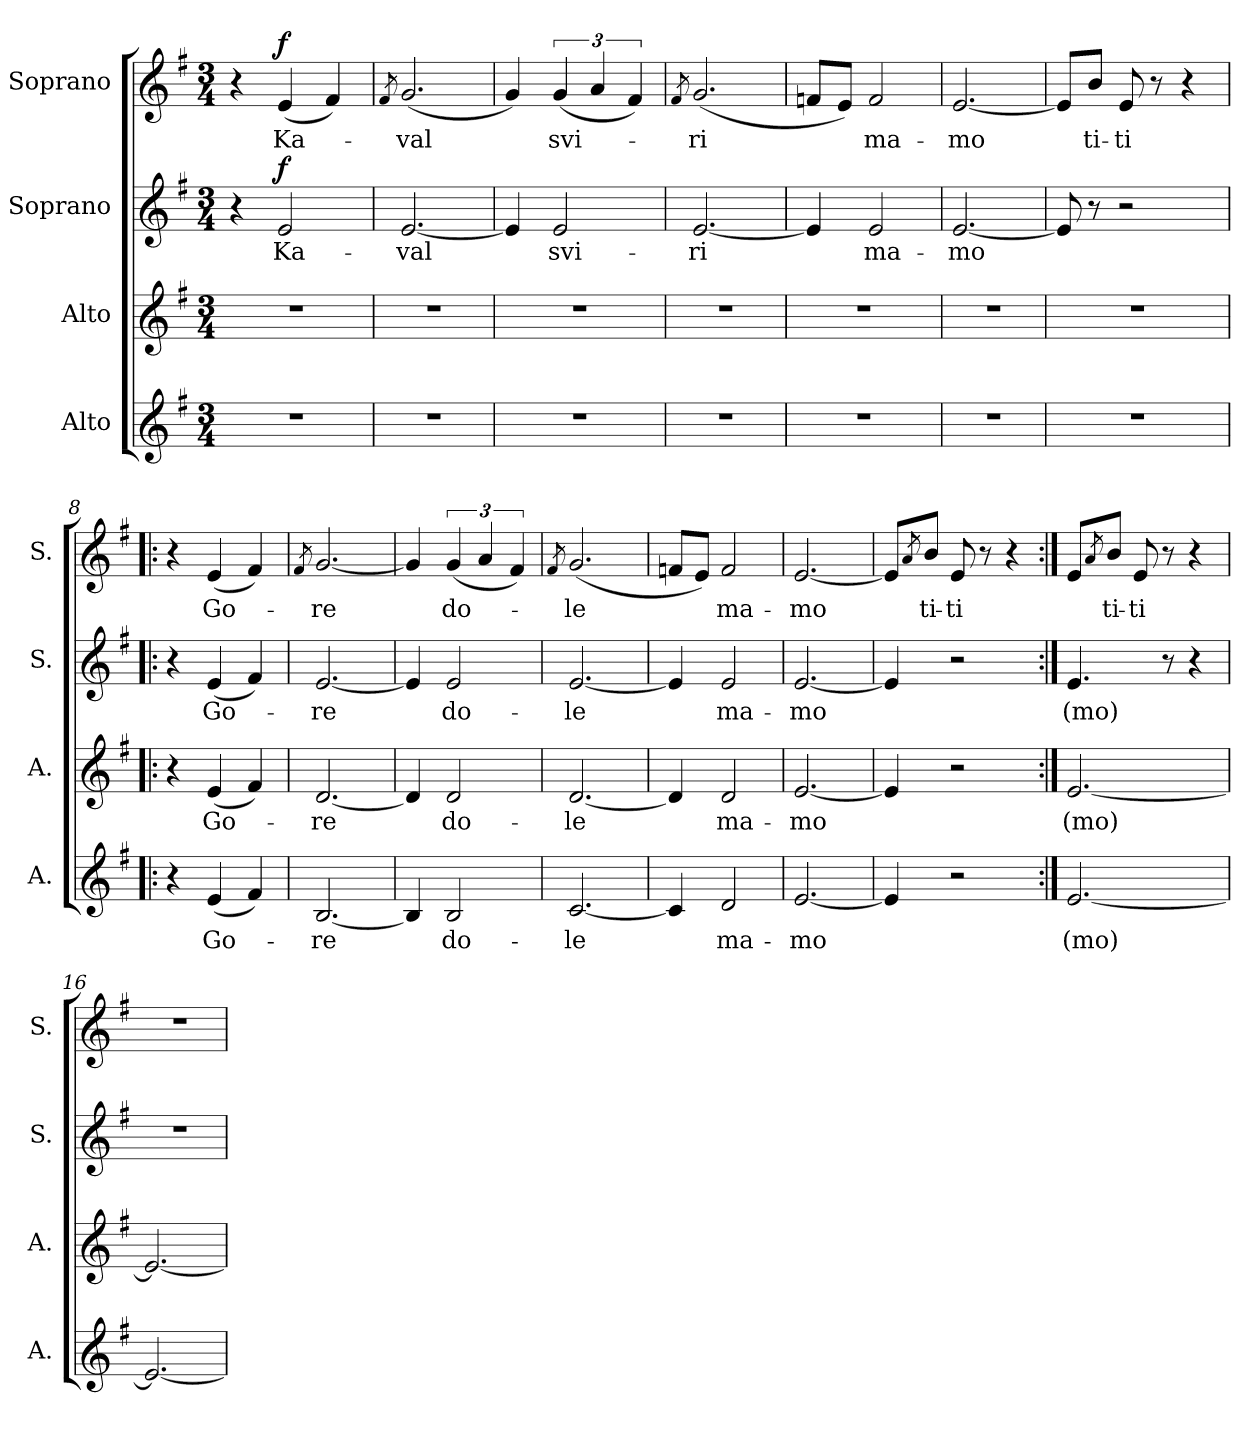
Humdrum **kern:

**kern	**text	**kern	**text	**kern	**text	**dynam	**kern	**text	**dynam
*part4	*part4	*part3	*part3	*part2	*part2	*part2	*part1	*part1	*part1
*staff4	*staff4	*staff3	*staff3	*staff2	*staff2	*staff2	*staff1	*staff1	*staff1
*I"Alto	*	*I"Alto	*	*I"Soprano	*	*	*I"Soprano	*	*
*I'A.	*	*I'A.	*	*I'S.	*	*	*I'S.	*	*
*clefG2	*	*clefG2	*	*clefG2	*	*	*clefG2	*	*
*k[f#]	*	*k[f#]	*	*k[f#]	*	*	*k[f#]	*	*
*M3/4	*	*M3/4	*	*M3/4	*	*	*M3/4	*	*
=1	=1	=1	=1	=1	=1	=1	=1	=1	=1
2.r	.	2.r	.	4r	.	.	4r	.	.
*	*	*	*	*	*	*	*MM90	*	*
!	!	!	!	!	!	!LO:DY:a	!	!	!LO:DY:a
.	.	.	.	2e/	Ka-	f	(<4e/	Ka-	f
.	.	.	.	.	.	.	4f#/)	.	.
=2	=2	=2	=2	=2	=2	=2	=2	=2	=2
.	.	.	.	.	.	.	8qf#/	.	.
2.r	.	2.r	.	[2.e/	-val	.	(<2.g/	-val	.
=3	=3	=3	=3	=3	=3	=3	=3	=3	=3
2.r	.	2.r	.	4e/]	.	.	4g/)	.	.
.	.	.	.	2e/	svi-	.	(<6g/	svi-	.
.	.	.	.	.	.	.	6a/	.	.
.	.	.	.	.	.	.	6f#/)	.	.
=4	=4	=4	=4	=4	=4	=4	=4	=4	=4
.	.	.	.	.	.	.	8qf#/	.	.
2.r	.	2.r	.	[2.e/	-ri	.	(<2.g/	-ri	.
=5	=5	=5	=5	=5	=5	=5	=5	=5	=5
2.r	.	2.r	.	4e/]	.	.	8fn/L	.	.
.	.	.	.	.	.	.	8e/J)	.	.
.	.	.	.	2e/	ma-	.	2f/	ma-	.
=6	=6	=6	=6	=6	=6	=6	=6	=6	=6
2.r	.	2.r	.	[2.e/	-mo	.	[2.e/	-mo	.
=7	=7	=7	=7	=7	=7	=7	=7	=7	=7
2.r	.	2.r	.	8e/]	.	.	8e/L]	.	.
.	.	.	.	8r	.	.	8b/J	ti-	.
.	.	.	.	2r	.	.	8e/	-ti	.
.	.	.	.	.	.	.	8r	.	.
.	.	.	.	.	.	.	4r	.	.
!!LO:LB:g=z
=8!|:	=8!|:	=8!|:	=8!|:	=8!|:	=8!|:	=8!|:	=8!|:	=8!|:	=8!|:
4r	.	4r	.	4r	.	.	4r	.	.
(<4e/	-Go-	(<4e/	-Go-	(<4e/	-Go-	.	(<4e/	-Go-	.
4f#/)	.	4f#/)	.	4f#/)	.	.	4f#/)	.	.
=9	=9	=9	=9	=9	=9	=9	=9	=9	=9
.	.	.	.	.	.	.	8qf#/	.	.
[2.B/	-re	[2.d/	-re	[2.e/	-re	.	[2.g/	-re	.
=10	=10	=10	=10	=10	=10	=10	=10	=10	=10
4B/]	.	4d/]	.	4e/]	.	.	4g/]	.	.
2B/	do-	2d/	do-	2e/	do-	.	(<6g/	do-	.
.	.	.	.	.	.	.	6a/	.	.
.	.	.	.	.	.	.	6f#/)	.	.
=11	=11	=11	=11	=11	=11	=11	=11	=11	=11
.	.	.	.	.	.	.	8qf#/	.	.
[2.c/	-le	[2.d/	-le	[2.e/	-le	.	(<2.g/	-le	.
=12	=12	=12	=12	=12	=12	=12	=12	=12	=12
4c/]	.	4d/]	.	4e/]	.	.	8fn/L	.	.
.	.	.	.	.	.	.	8e/J)	.	.
2d/	ma-	2d/	ma-	2e/	ma-	.	2f/	ma-	.
=13	=13	=13	=13	=13	=13	=13	=13	=13	=13
[2.e/	-mo	[2.e/	-mo	[2.e/	-mo	.	[2.e/	-mo	.
=14	=14	=14	=14	=14	=14	=14	=14	=14	=14
4e/]	.	4e/]	.	4e/]	.	.	8e/L]	.	.
.	.	.	.	.	.	.	8qa/	.	.
.	.	.	.	.	.	.	8b/J	ti-	.
2r	.	2r	.	2r	.	.	8e/	-ti	.
.	.	.	.	.	.	.	8r	.	.
.	.	.	.	.	.	.	4r	.	.
!!LO:PB:g=z
=15:|!	=15:|!	=15:|!	=15:|!	=15:|!	=15:|!	=15:|!	=15:|!	=15:|!	=15:|!
[2.e/	(mo)	[2.e/	(mo)	4.e/	(mo)	.	8e/L	.	.
.	.	.	.	.	.	.	8qa/	.	.
.	.	.	.	.	.	.	8b/J	ti-	.
.	.	.	.	.	.	.	8e/	-ti	.
.	.	.	.	8r	.	.	8r	.	.
.	.	.	.	4r	.	.	4r	.	.
=16	=16	=16	=16	=16	=16	=16	=16	=16	=16
2.e/_	.	2.e/_	.	2.r	.	.	2.r	.	.
=	=	=	=	=	=	=	=	=	=
*-	*-	*-	*-	*-	*-	*-	*-	*-	*-
